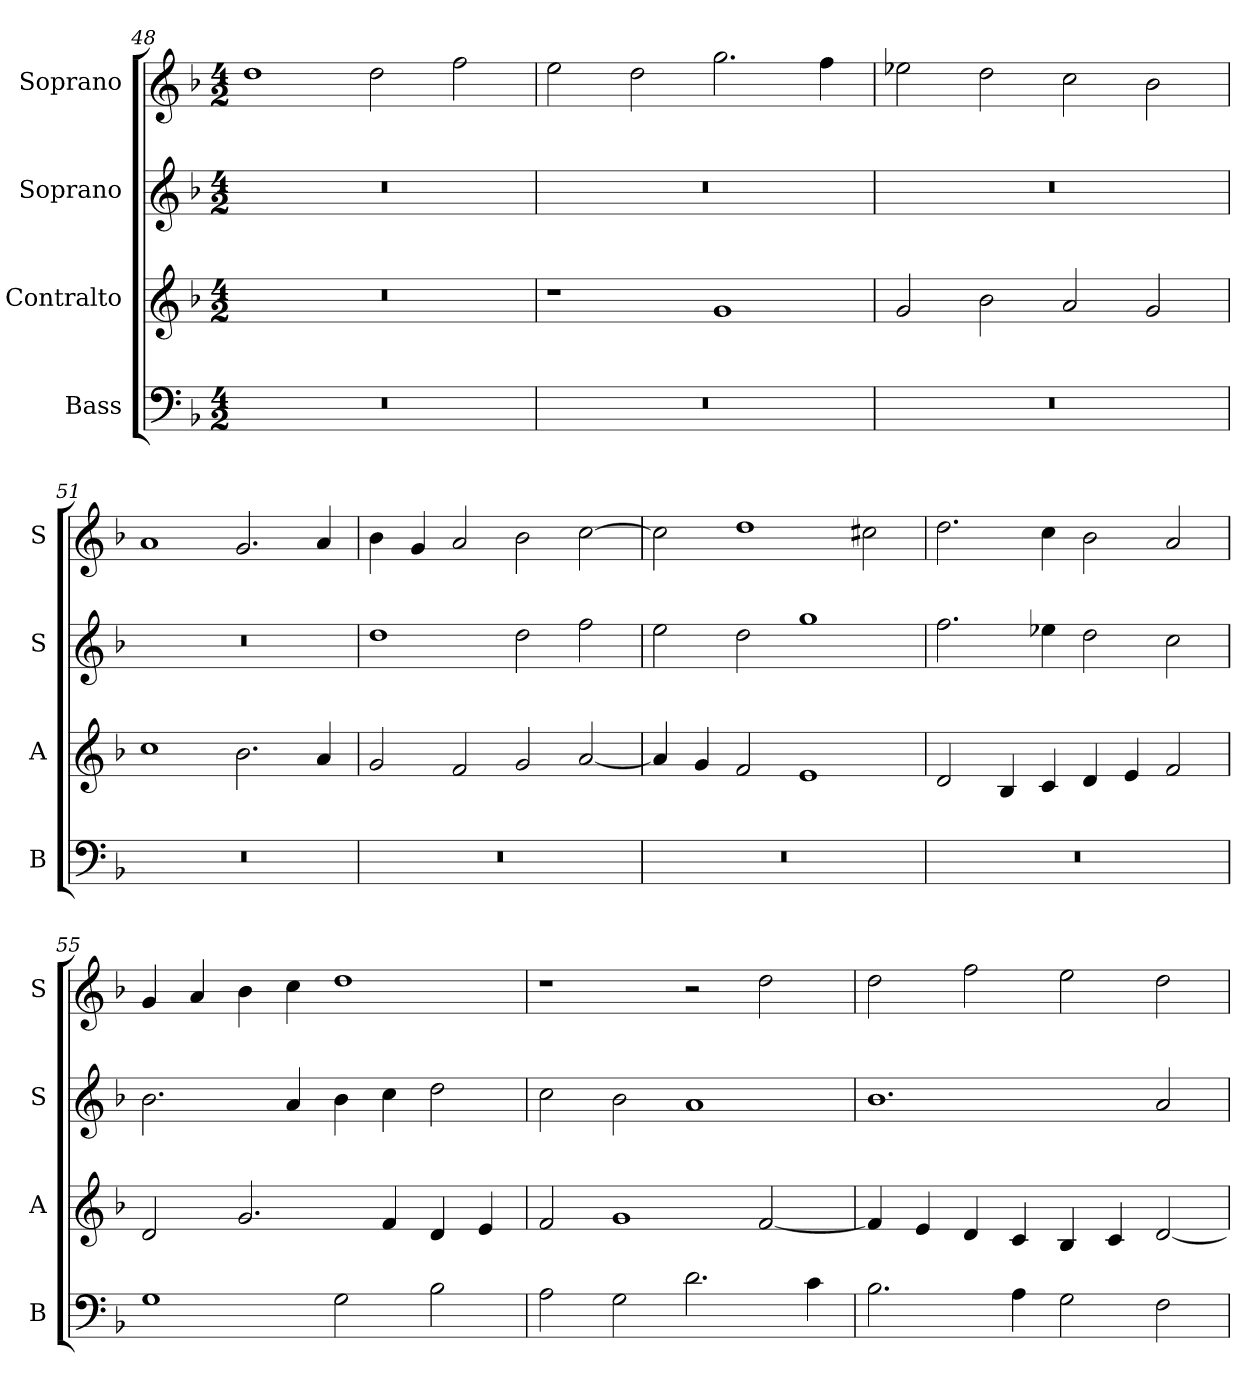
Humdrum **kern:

**kern	**kern	**kern	**kern
*part4	*part3	*part2	*part1
*staff4	*staff3	*staff2	*staff1
*I"Bass	*I"Contralto	*I"Soprano	*I"Soprano
*I'B	*I'A	*I'S	*I'S
*clefF4	*clefG2	*clefG2	*clefG2
*k[b-]	*k[b-]	*k[b-]	*k[b-]
*G:dor	*G:dor	*G:dor	*G:dor
*M4/2	*M4/2	*M4/2	*M4/2
=48	=48	=48	=48
0r	0r	0r	1dd
.	.	.	2dd
.	.	.	2ff
=49	=49	=49	=49
0r	1r	0r	2ee
.	.	.	2dd
.	1g	.	2.gg
.	.	.	4ff
=50	=50	=50	=50
0r	2g	0r	2ee-X
.	2b-	.	2dd
.	2a	.	2cc
.	2g	.	2b-
=51	=51	=51	=51
0r	1cc	0r	1a
.	2.b-	.	2.g
.	4a	.	4a
=52	=52	=52	=52
0r	2g	1dd	4b-
.	.	.	4g
.	2f	.	2a
.	2g	2dd	2b-
.	[2a	2ff	[2cc
=53	=53	=53	=53
0r	4a]	2ee	2cc]
.	4g	.	.
.	2f	2dd	1dd
.	1e	1gg	.
.	.	.	2cc#X
=54	=54	=54	=54
0r	2d	2.ff	2.dd
.	4B-	.	.
.	4c	4ee-X	4cc
.	4d	2dd	2b-
.	4e	.	.
.	2f	2cc	2a
=55	=55	=55	=55
1G	2d	2.b-	4g
.	.	.	4a
.	2.g	.	4b-
.	.	4a	4cc
2G	.	4b-	1dd
.	4f	4cc	.
2B-	4d	2dd	.
.	4e	.	.
=56	=56	=56	=56
2A	2f	2cc	1r
2G	1g	2b-	.
2.d	.	1a	2r
.	[2f	.	2dd
4c	.	.	.
=57	=57	=57	=57
2.B-	4f]	1.b-	2dd
.	4e	.	.
.	4d	.	2ff
4A	4c	.	.
2G	4B-	.	2ee
.	4c	.	.
2F	[2d	2a	2dd
=	=	=	=
*-	*-	*-	*-
